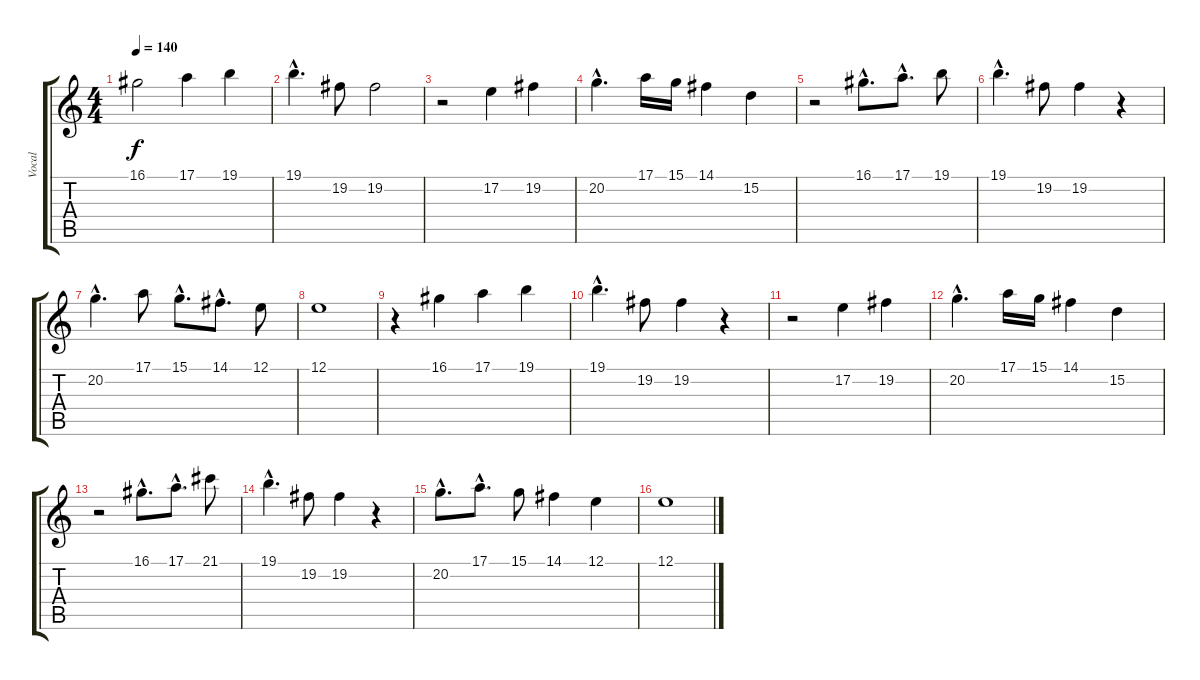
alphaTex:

\track ("Vocal" "Vocal") {instrument tenorsax}
\staff {score tabs}
\tuning (E4 B3 G3 D3 A2 E2) {hide}
\ts (4 4)
\tempo 140
\clef g2
\ks c
16.1.2{dy f} 17.1.4 19.1.4 |
19.1{hac}.4{d} 19.2.8 19.2.2 |
r.2 17.2.4 19.2.4 |
20.2{hac}.4{d} 17.1.16 15.1.16 14.1.4 15.2.4 |
r.2 16.1{hac}.8{d} 17.1{hac}.8{d} 19.1.8 |
19.1{hac}.4{d} 19.2.8 19.2.4 r.4 |
20.2{hac}.4{d} 17.1.8 15.1{hac}.8{d} 14.1{hac}.8{d} 12.1.8 |
12.1.1 |
r.4 16.1.4 17.1.4 19.1.4 |
19.1{hac}.4{d} 19.2.8 19.2.4 r.4 |
r.2 17.2.4 19.2.4 |
20.2{hac}.4{d} 17.1.16 15.1.16 14.1.4 15.2.4 |
r.2 16.1{hac}.8{d} 17.1{hac}.8{d} 21.1.8 |
19.1{hac}.4{d} 19.2.8 19.2.4 r.4 |
20.2{hac}.8{d} 17.1{hac}.8{d} 15.1.8 14.1.4 12.1.4 |
12.1.1
